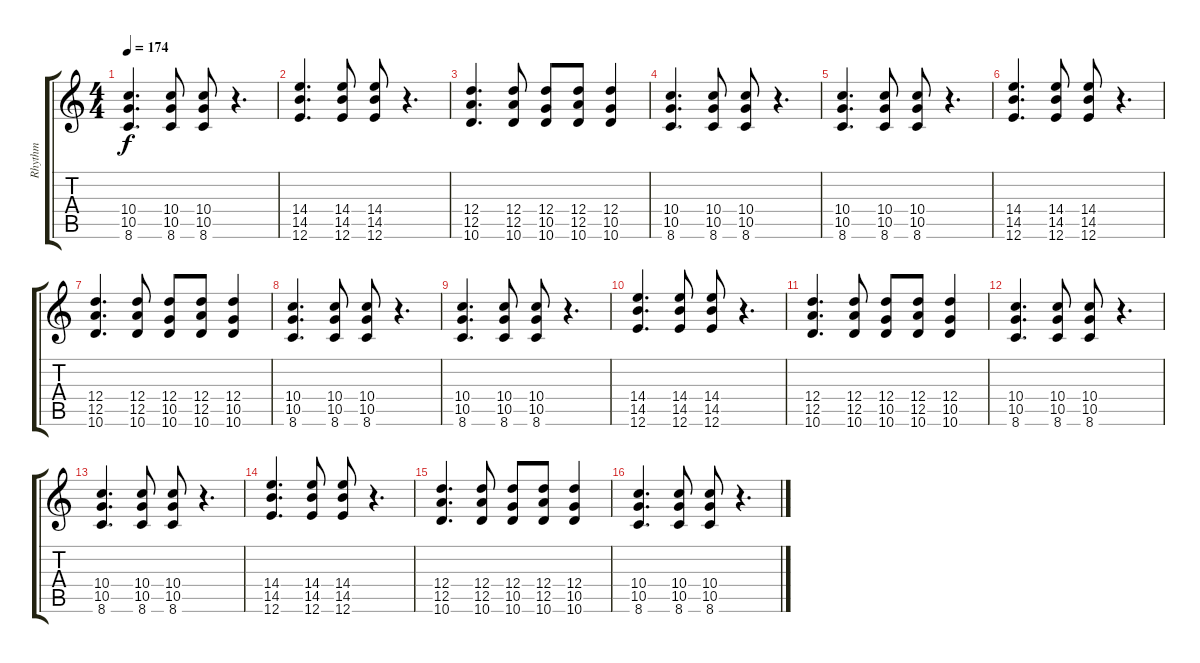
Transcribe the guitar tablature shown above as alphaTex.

\track ("Rhythm" "Rhythm") {instrument overdrivenguitar}
\staff {score tabs}
\tuning (E4 B3 G3 D3 A2 E2) {hide}
\ts (4 4)
\tempo 174
\clef g2
\ks c
(10.4 10.5 8.6).4{d dy f} (10.4 10.5 8.6).8 (10.4 10.5 8.6).8 r.4{d} |
(14.4 14.5 12.6).4{d} (14.4 14.5 12.6).8 (14.4 14.5 12.6).8 r.4{d} |
(12.4 12.5 10.6).4{d} (12.4 12.5 10.6).8 (12.4 10.5 10.6).8 (12.4 12.5 10.6).8 (12.4 10.5 10.6).4 |
(10.4 10.5 8.6).4{d} (10.4 10.5 8.6).8 (10.4 10.5 8.6).8 r.4{d} |
(10.4 10.5 8.6).4{d} (10.4 10.5 8.6).8 (10.4 10.5 8.6).8 r.4{d} |
(14.4 14.5 12.6).4{d} (14.4 14.5 12.6).8 (14.4 14.5 12.6).8 r.4{d} |
(12.4 12.5 10.6).4{d} (12.4 12.5 10.6).8 (12.4 10.5 10.6).8 (12.4 12.5 10.6).8 (12.4 10.5 10.6).4 |
(10.4 10.5 8.6).4{d} (10.4 10.5 8.6).8 (10.4 10.5 8.6).8 r.4{d} |
(10.4 10.5 8.6).4{d} (10.4 10.5 8.6).8 (10.4 10.5 8.6).8 r.4{d} |
(14.4 14.5 12.6).4{d} (14.4 14.5 12.6).8 (14.4 14.5 12.6).8 r.4{d} |
(12.4 12.5 10.6).4{d} (12.4 12.5 10.6).8 (12.4 10.5 10.6).8 (12.4 12.5 10.6).8 (12.4 10.5 10.6).4 |
(10.4 10.5 8.6).4{d} (10.4 10.5 8.6).8 (10.4 10.5 8.6).8 r.4{d} |
(10.4 10.5 8.6).4{d} (10.4 10.5 8.6).8 (10.4 10.5 8.6).8 r.4{d} |
(14.4 14.5 12.6).4{d} (14.4 14.5 12.6).8 (14.4 14.5 12.6).8 r.4{d} |
(12.4 12.5 10.6).4{d} (12.4 12.5 10.6).8 (12.4 10.5 10.6).8 (12.4 12.5 10.6).8 (12.4 10.5 10.6).4 |
(10.4 10.5 8.6).4{d} (10.4 10.5 8.6).8 (10.4 10.5 8.6).8 r.4{d}
